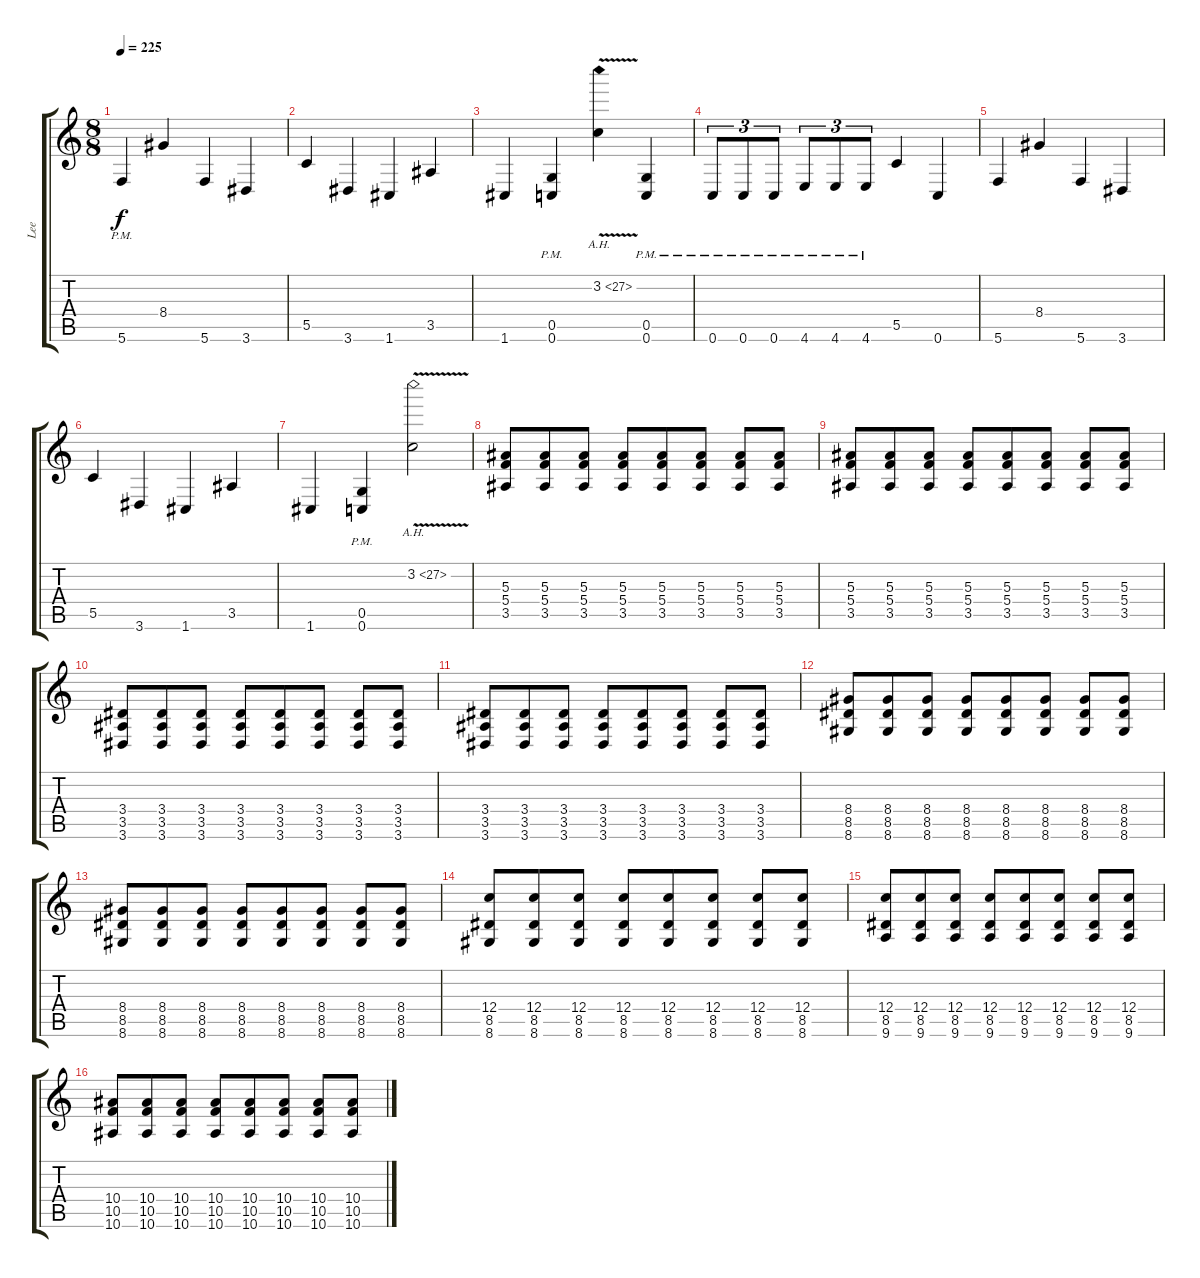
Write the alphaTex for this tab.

\track ("Lee" "Lee") {instrument distortionguitar}
\staff {score tabs}
\tuning (D4 A3 F3 C3 G2 C2) {hide}
\ts (8 8)
\tempo 225
\clef g2
\ks c
5.6{pm}.4{dy f} 8.4.4 5.6.4 3.6.4 |
5.5.4 3.6.4 1.6.4 3.5.4 |
1.6.4 (0.5{pm} 0.6{pm}).4 3.2{ah 24 v}.4 (0.5{pm} 0.6{pm}).4 |
0.6{pm}.8{tu (3 2)} 0.6{pm}.8{tu (3 2) beam merge} 0.6{pm}.8{tu (3 2)} 4.6{pm}.8{tu (3 2)} 4.6{pm}.8{tu (3 2) beam merge} 4.6{pm}.8{tu (3 2)} 5.5.4 0.6.4 |
5.6.4 8.4.4 5.6.4 3.6.4 |
5.5.4 3.6.4 1.6.4 3.5.4 |
1.6.4 (0.5{pm} 0.6{pm}).4 3.2{ah 24 v}.2 |
(5.3 5.4 3.5).8 (5.3 5.4 3.5).8 (5.3 5.4 3.5).8 (5.3 5.4 3.5).8 (5.3 5.4 3.5).8 (5.3 5.4 3.5).8 (5.3 5.4 3.5).8 (5.3 5.4 3.5).8 |
(5.3 5.4 3.5).8 (5.3 5.4 3.5).8 (5.3 5.4 3.5).8 (5.3 5.4 3.5).8 (5.3 5.4 3.5).8 (5.3 5.4 3.5).8 (5.3 5.4 3.5).8 (5.3 5.4 3.5).8 |
(3.4 3.5 3.6).8 (3.4 3.5 3.6).8 (3.4 3.5 3.6).8 (3.4 3.5 3.6).8 (3.4 3.5 3.6).8 (3.4 3.5 3.6).8 (3.4 3.5 3.6).8 (3.4 3.5 3.6).8 |
(3.4 3.5 3.6).8 (3.4 3.5 3.6).8 (3.4 3.5 3.6).8 (3.4 3.5 3.6).8 (3.4 3.5 3.6).8 (3.4 3.5 3.6).8 (3.4 3.5 3.6).8 (3.4 3.5 3.6).8 |
(8.4 8.5 8.6).8 (8.4 8.5 8.6).8 (8.4 8.5 8.6).8 (8.4 8.5 8.6).8 (8.4 8.5 8.6).8 (8.4 8.5 8.6).8 (8.4 8.5 8.6).8 (8.4 8.5 8.6).8 |
(8.4 8.5 8.6).8 (8.4 8.5 8.6).8 (8.4 8.5 8.6).8 (8.4 8.5 8.6).8 (8.4 8.5 8.6).8 (8.4 8.5 8.6).8 (8.4 8.5 8.6).8 (8.4 8.5 8.6).8 |
(12.4 8.5 8.6).8 (12.4 8.5 8.6).8 (12.4 8.5 8.6).8 (12.4 8.5 8.6).8 (12.4 8.5 8.6).8 (12.4 8.5 8.6).8 (12.4 8.5 8.6).8 (12.4 8.5 8.6).8 |
(12.4 8.5 9.6).8 (12.4 8.5 9.6).8 (12.4 8.5 9.6).8 (12.4 8.5 9.6).8 (12.4 8.5 9.6).8 (12.4 8.5 9.6).8 (12.4 8.5 9.6).8 (12.4 8.5 9.6).8 |
(10.4 10.5 10.6).8 (10.4 10.5 10.6).8 (10.4 10.5 10.6).8 (10.4 10.5 10.6).8 (10.4 10.5 10.6).8 (10.4 10.5 10.6).8 (10.4 10.5 10.6).8 (10.4 10.5 10.6).8
